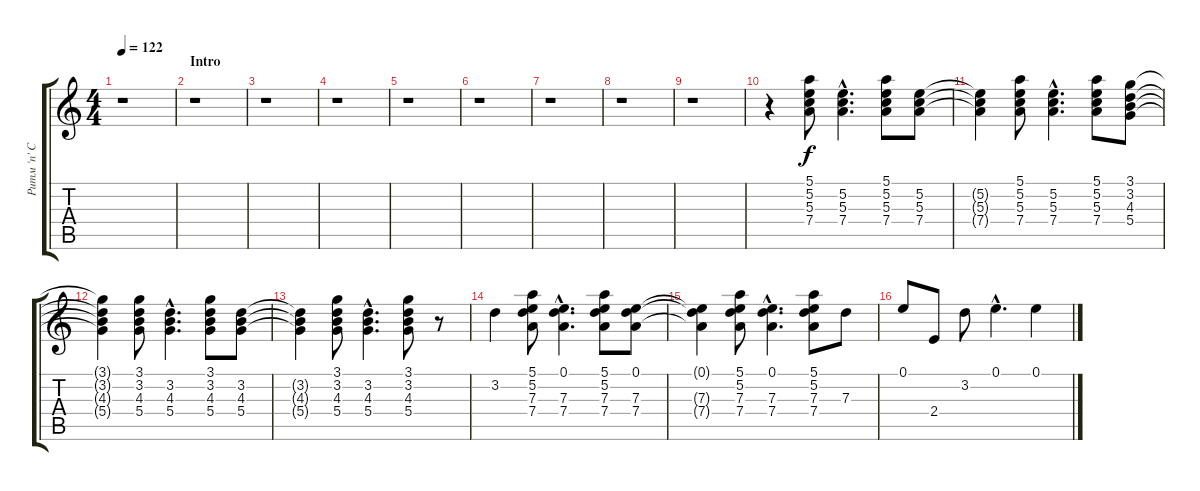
\track ("Ритм 'n' Соло" "Ритм 'n' С") {instrument electricguitarclean}
\staff {score tabs}
\tuning (E4 B3 G3 D3 A2 E2) {hide}
\ts (4 4)
\tempo 122
\clef g2
\ks c
r.1{dy f instrument electricguitarclean} |
\section ("" "Intro")
r.1 |
r.1 |
r.1 |
r.1 |
r.1 |
r.1 |
r.1 |
r.1 |
r.4 (5.1 5.2 5.3 7.4).8 (5.2{hac} 5.3{hac} 7.4{hac}).4{d} (5.1 5.2 5.3 7.4).8 (5.2 5.3 7.4).8 |
(5.2{t} 5.3{t} 7.4{t}).4 (5.1 5.2 5.3 7.4).8 (5.2{hac} 5.3{hac} 7.4{hac}).4{d} (5.1 5.2 5.3 7.4).8 (3.1 3.2 4.3 5.4).8 |
(3.1{t} 3.2{t} 4.3{t} 5.4{t}).4 (3.1 3.2 4.3 5.4).8 (3.2{hac} 4.3{hac} 5.4{hac}).4{d} (3.1 3.2 4.3 5.4).8 (3.2 4.3 5.4).8 |
(3.2{t} 4.3{t} 5.4{t}).4 (3.1 3.2 4.3 5.4).8 (3.2{hac} 4.3{hac} 5.4{hac}).4{d} (3.1 3.2 4.3 5.4).8 r.8 |
3.2.4 (5.1 5.2 7.3 7.4).8 (0.1{hac} 7.3{hac} 7.4{hac}).4{d} (5.1 5.2 7.3 7.4).8 (0.1 7.3 7.4).8 |
(0.1{t} 7.3{t} 7.4{t}).4 (5.1 5.2 7.3 7.4).8 (0.1{hac} 7.3{hac} 7.4{hac}).4{d} (5.1 5.2 7.3 7.4).8 7.3.8 |
0.1.8 2.4.8 3.2.8 0.1{hac}.4{d} 0.1.4
